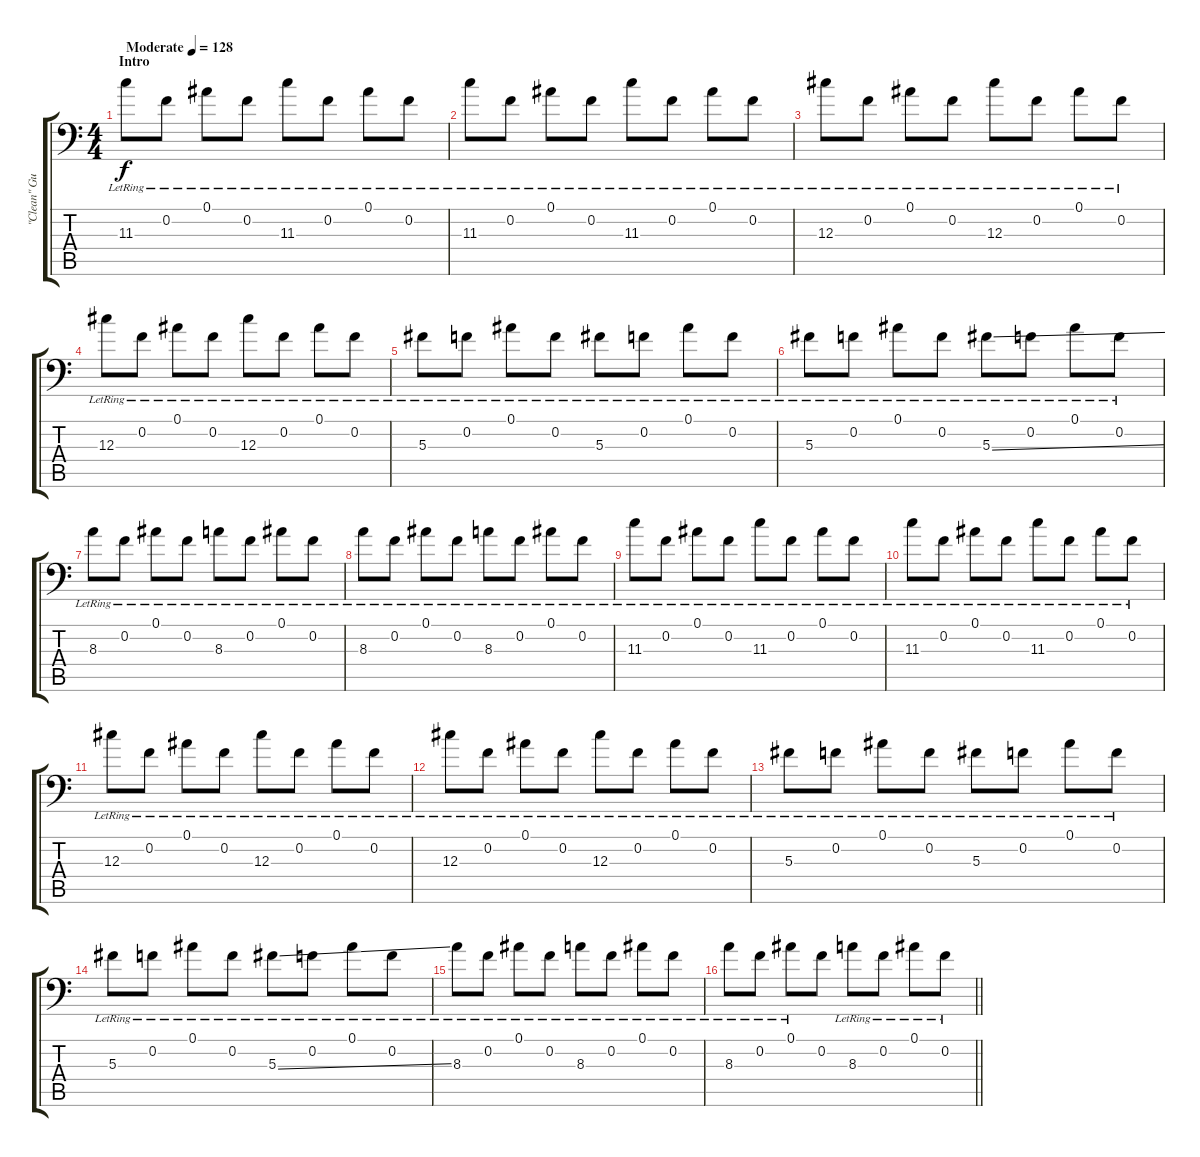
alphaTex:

\track ("\"Clean\" Guitar" "\"Clean\" Gu") {instrument electricguitarclean}
\staff {score tabs}
\tuning (Bb3 F3 Db3 Ab2 Eb2 Ab1) {hide}
\ts (4 4)
\section ("" "Intro")
\tempo (128 "Moderate")
\clef f4
\ks c
11.3{lr}.8{dy f instrument electricguitarclean} 0.2{lr}.8 0.1{lr}.8 0.2{lr}.8 11.3{lr}.8 0.2{lr}.8 0.1{lr}.8 0.2{lr}.8 |
11.3{lr}.8 0.2{lr}.8 0.1{lr}.8 0.2{lr}.8 11.3{lr}.8 0.2{lr}.8 0.1{lr}.8 0.2{lr}.8 |
12.3{lr}.8 0.2{lr}.8 0.1{lr}.8 0.2{lr}.8 12.3{lr}.8 0.2{lr}.8 0.1{lr}.8 0.2{lr}.8 |
12.3{lr}.8 0.2{lr}.8 0.1{lr}.8 0.2{lr}.8 12.3{lr}.8 0.2{lr}.8 0.1{lr}.8 0.2{lr}.8 |
5.3{lr}.8 0.2{lr}.8 0.1{lr}.8 0.2{lr}.8 5.3{lr}.8 0.2{lr}.8 0.1{lr}.8 0.2{lr}.8 |
5.3{lr}.8 0.2{lr}.8 0.1{lr}.8 0.2{lr}.8 5.3{ss lr}.8 0.2{lr}.8 0.1{lr}.8 0.2{lr}.8 |
8.3{lr}.8 0.2{lr}.8 0.1{lr}.8 0.2{lr}.8 8.3{lr}.8 0.2{lr}.8 0.1{lr}.8 0.2{lr}.8 |
8.3{lr}.8 0.2{lr}.8 0.1{lr}.8 0.2{lr}.8 8.3{lr}.8 0.2{lr}.8 0.1{lr}.8 0.2{lr}.8 |
11.3{lr}.8 0.2{lr}.8 0.1{lr}.8 0.2{lr}.8 11.3{lr}.8 0.2{lr}.8 0.1{lr}.8 0.2{lr}.8 |
11.3{lr}.8 0.2{lr}.8 0.1{lr}.8 0.2{lr}.8 11.3{lr}.8 0.2{lr}.8 0.1{lr}.8 0.2{lr}.8 |
12.3{lr}.8 0.2{lr}.8 0.1{lr}.8 0.2{lr}.8 12.3{lr}.8 0.2{lr}.8 0.1{lr}.8 0.2{lr}.8 |
12.3{lr}.8 0.2{lr}.8 0.1{lr}.8 0.2{lr}.8 12.3{lr}.8 0.2{lr}.8 0.1{lr}.8 0.2{lr}.8 |
5.3{lr}.8 0.2{lr}.8 0.1{lr}.8 0.2{lr}.8 5.3{lr}.8 0.2{lr}.8 0.1{lr}.8 0.2{lr}.8 |
5.3{lr}.8 0.2{lr}.8 0.1{lr}.8 0.2{lr}.8 5.3{ss lr}.8 0.2{lr}.8 0.1{lr}.8 0.2{lr}.8 |
8.3{lr}.8 0.2{lr}.8 0.1{lr}.8 0.2{lr}.8 8.3{lr}.8 0.2{lr}.8 0.1{lr}.8 0.2{lr}.8 |
\barLineRight lightlight
8.3{lr}.8 0.2{lr}.8 0.1{lr}.8 0.2.8 8.3{lr}.8 0.2{lr}.8 0.1{lr}.8 0.2{lr}.8
